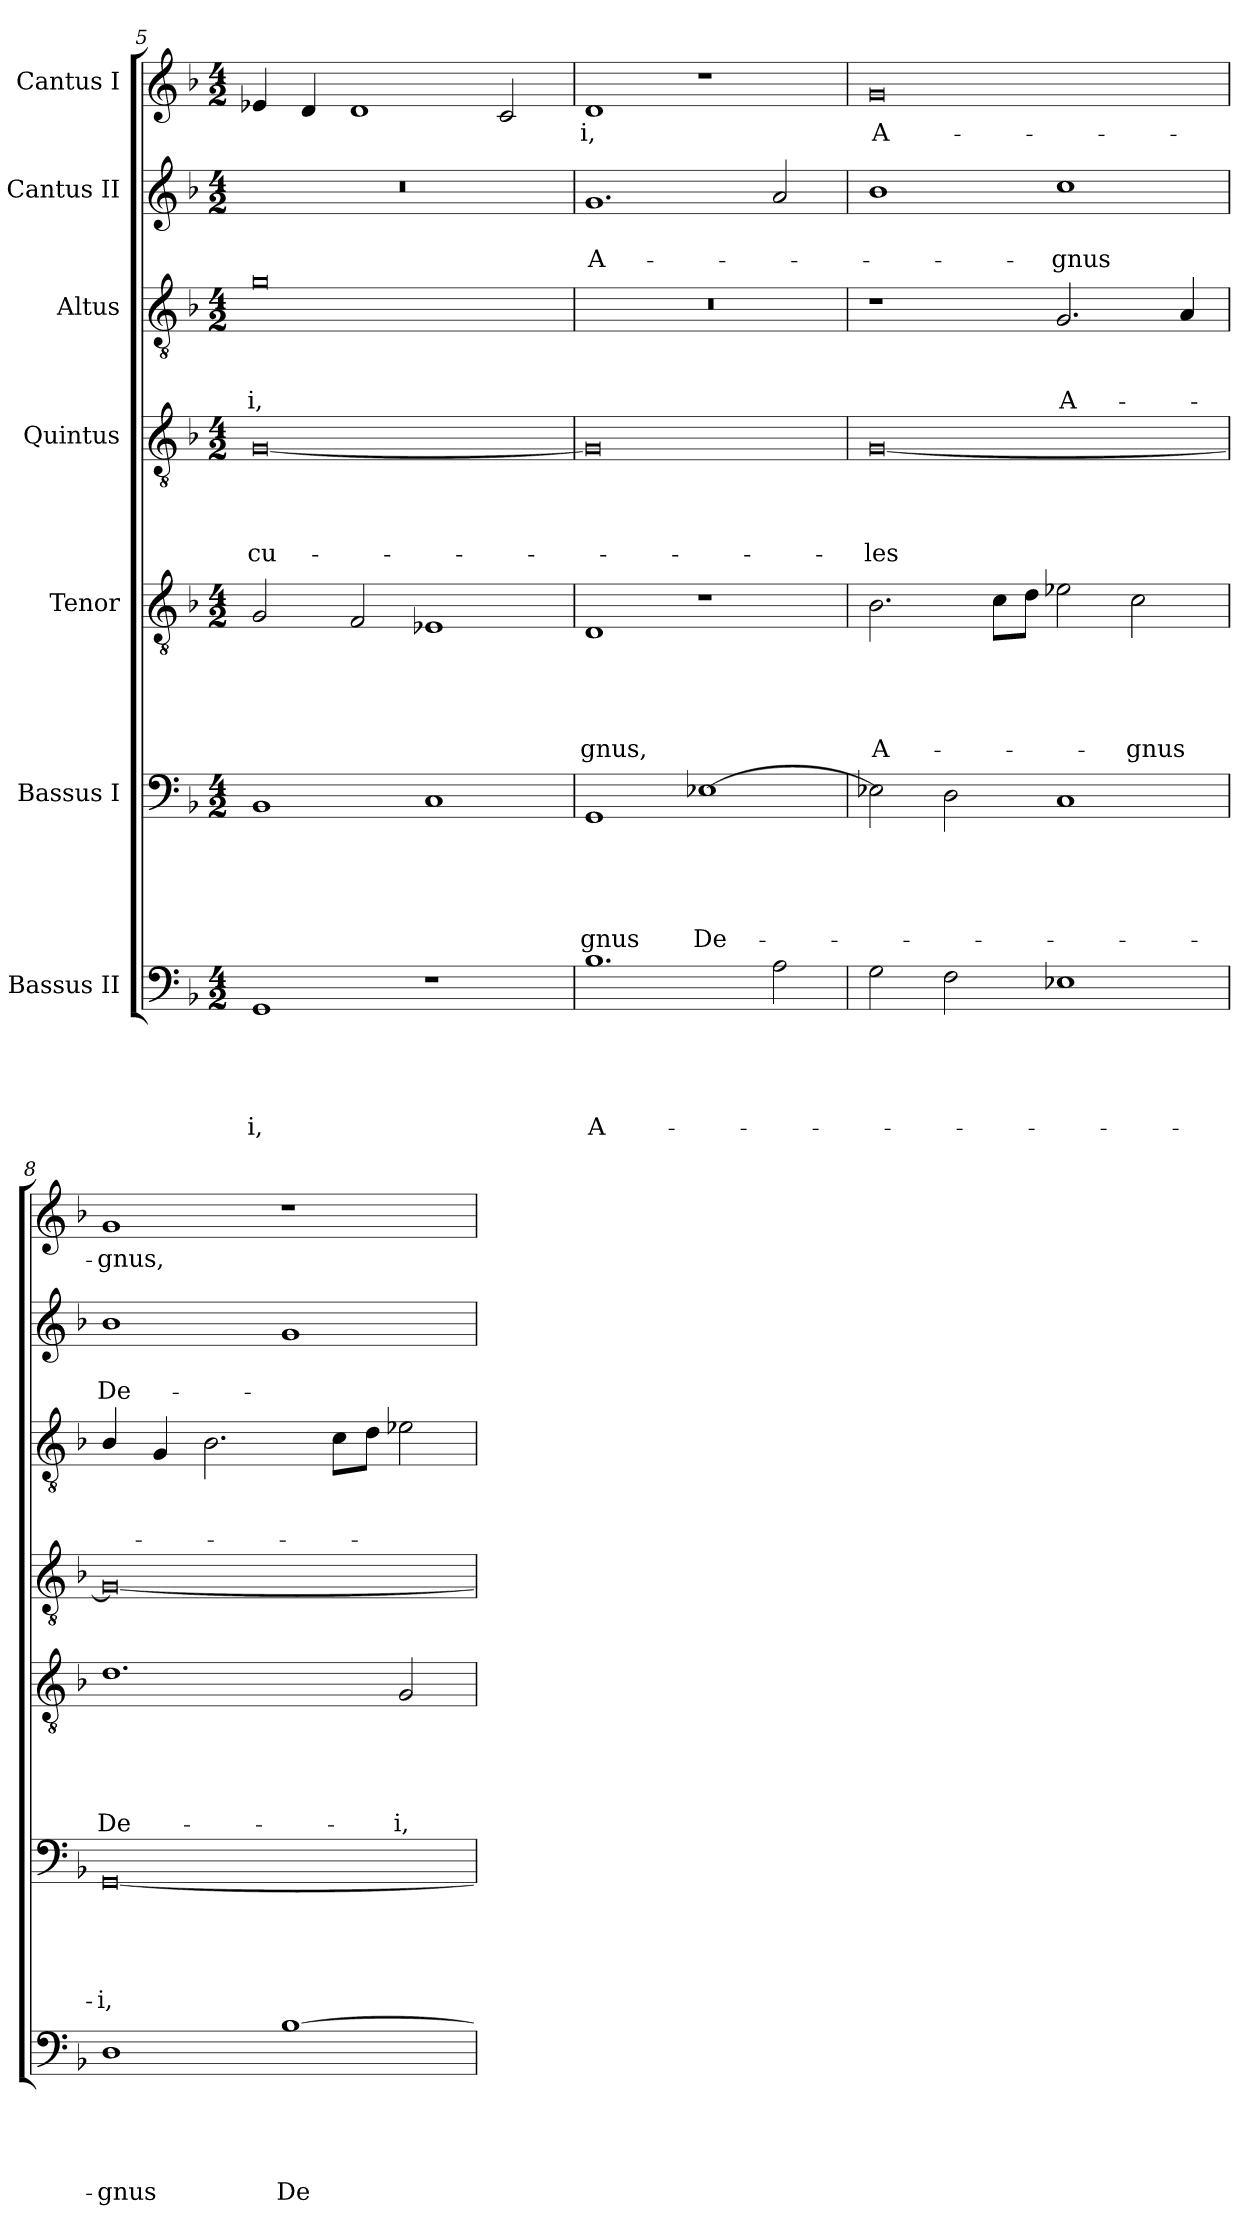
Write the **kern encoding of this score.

**kern	**text	**text	**text	**text	**text	**kern	**text	**text	**text	**text	**text	**kern	**text	**text	**text	**text	**text	**kern	**text	**text	**text	**text	**kern	**text	**text	**text	**kern	**text	**text	**kern	**text
*part7	*part7	*part7	*part7	*part7	*part7	*part6	*part6	*part6	*part6	*part6	*part6	*part5	*part5	*part5	*part5	*part5	*part5	*part4	*part4	*part4	*part4	*part4	*part3	*part3	*part3	*part3	*part2	*part2	*part2	*part1	*part1
*staff7	*staff7	*staff7	*staff7	*staff7	*staff7	*staff6	*staff6	*staff6	*staff6	*staff6	*staff6	*staff5	*staff5	*staff5	*staff5	*staff5	*staff5	*staff4	*staff4	*staff4	*staff4	*staff4	*staff3	*staff3	*staff3	*staff3	*staff2	*staff2	*staff2	*staff1	*staff1
*I"Bassus II	*	*	*	*	*	*I"Bassus I	*	*	*	*	*	*I"Tenor	*	*	*	*	*	*I"Quintus	*	*	*	*	*I"Altus	*	*	*	*I"Cantus II	*	*	*I"Cantus I	*
*clefF4	*	*	*	*	*	*clefF4	*	*	*	*	*	*clefGv2	*	*	*	*	*	*clefGv2	*	*	*	*	*clefGv2	*	*	*	*clefG2	*	*	*clefG2	*
*k[b-]	*	*	*	*	*	*k[b-]	*	*	*	*	*	*k[b-]	*	*	*	*	*	*k[b-]	*	*	*	*	*k[b-]	*	*	*	*k[b-]	*	*	*k[b-]	*
*M4/2	*	*	*	*	*	*M4/2	*	*	*	*	*	*M4/2	*	*	*	*	*	*M4/2	*	*	*	*	*M4/2	*	*	*	*M4/2	*	*	*M4/2	*
=5	=5	=5	=5	=5	=5	=5	=5	=5	=5	=5	=5	=5	=5	=5	=5	=5	=5	=5	=5	=5	=5	=5	=5	=5	=5	=5	=5	=5	=5	=5	=5
1GG/	.	.	.	.	-i,	1BB-/	.	.	.	.	.	2G/	.	.	.	.	.	[0G/	.	.	.	-cu-	0g\	.	.	-i,	0r	.	.	4e-X/	.
.	.	.	.	.	.	.	.	.	.	.	.	.	.	.	.	.	.	.	.	.	.	.	.	.	.	.	.	.	.	4d/	.
.	.	.	.	.	.	.	.	.	.	.	.	2F/	.	.	.	.	.	.	.	.	.	.	.	.	.	.	.	.	.	1d/	.
1r	.	.	.	.	.	1C/	.	.	.	.	.	1E-X/	.	.	.	.	.	.	.	.	.	.	.	.	.	.	.	.	.	.	.
.	.	.	.	.	.	.	.	.	.	.	.	.	.	.	.	.	.	.	.	.	.	.	.	.	.	.	.	.	.	2c/	.
=6	=6	=6	=6	=6	=6	=6	=6	=6	=6	=6	=6	=6	=6	=6	=6	=6	=6	=6	=6	=6	=6	=6	=6	=6	=6	=6	=6	=6	=6	=6	=6
1.B-\	.	.	.	.	A-	1GG/	.	.	.	.	-gnus	1D/	.	.	.	.	-gnus,	0G/]	.	.	.	.	0r	.	.	.	1.g/	.	A-	1d/	-i,
.	.	.	.	.	.	[1E-X\	.	.	.	.	De-	1r	.	.	.	.	.	.	.	.	.	.	.	.	.	.	.	.	.	1r	.
2A\	.	.	.	.	.	.	.	.	.	.	.	.	.	.	.	.	.	.	.	.	.	.	.	.	.	.	2a/	.	.	.	.
=7	=7	=7	=7	=7	=7	=7	=7	=7	=7	=7	=7	=7	=7	=7	=7	=7	=7	=7	=7	=7	=7	=7	=7	=7	=7	=7	=7	=7	=7	=7	=7
2G\	.	.	.	.	.	2E-X\]	.	.	.	.	.	2.B-\	.	.	.	.	A-	[0G/	.	.	.	-les	1r	.	.	.	1b-\	.	.	0g/	A-
2F\	.	.	.	.	.	2D\	.	.	.	.	.	.	.	.	.	.	.	.	.	.	.	.	.	.	.	.	.	.	.	.	.
.	.	.	.	.	.	.	.	.	.	.	.	8c\L	.	.	.	.	.	.	.	.	.	.	.	.	.	.	.	.	.	.	.
.	.	.	.	.	.	.	.	.	.	.	.	8d\J	.	.	.	.	.	.	.	.	.	.	.	.	.	.	.	.	.	.	.
1E-X\	.	.	.	.	.	1C/	.	.	.	.	.	2e-X\	.	.	.	.	.	.	.	.	.	.	2.G/	.	.	A-	1cc\	.	-gnus	.	.
.	.	.	.	.	.	.	.	.	.	.	.	2c\	.	.	.	.	-gnus	.	.	.	.	.	.	.	.	.	.	.	.	.	.
.	.	.	.	.	.	.	.	.	.	.	.	.	.	.	.	.	.	.	.	.	.	.	4A/	.	.	.	.	.	.	.	.
=8	=8	=8	=8	=8	=8	=8	=8	=8	=8	=8	=8	=8	=8	=8	=8	=8	=8	=8	=8	=8	=8	=8	=8	=8	=8	=8	=8	=8	=8	=8	=8
1D\	.	.	.	.	-gnus	[0GG/	.	.	.	.	-i,	1.d\	.	.	.	.	De-	0G/_	.	.	.	.	4B-/	.	.	.	1b-\	.	De-	1g/	-gnus,
.	.	.	.	.	.	.	.	.	.	.	.	.	.	.	.	.	.	.	.	.	.	.	4G/	.	.	.	.	.	.	.	.
.	.	.	.	.	.	.	.	.	.	.	.	.	.	.	.	.	.	.	.	.	.	.	2.B-\	.	.	.	.	.	.	.	.
[1B-\	.	.	.	.	De-	.	.	.	.	.	.	.	.	.	.	.	.	.	.	.	.	.	.	.	.	.	1g/	.	.	1r	.
.	.	.	.	.	.	.	.	.	.	.	.	.	.	.	.	.	.	.	.	.	.	.	8c\L	.	.	.	.	.	.	.	.
.	.	.	.	.	.	.	.	.	.	.	.	.	.	.	.	.	.	.	.	.	.	.	8d\J	.	.	.	.	.	.	.	.
.	.	.	.	.	.	.	.	.	.	.	.	2G/	.	.	.	.	-i,	.	.	.	.	.	2e-X\	.	.	.	.	.	.	.	.
=	=	=	=	=	=	=	=	=	=	=	=	=	=	=	=	=	=	=	=	=	=	=	=	=	=	=	=	=	=	=	=
*-	*-	*-	*-	*-	*-	*-	*-	*-	*-	*-	*-	*-	*-	*-	*-	*-	*-	*-	*-	*-	*-	*-	*-	*-	*-	*-	*-	*-	*-	*-	*-
